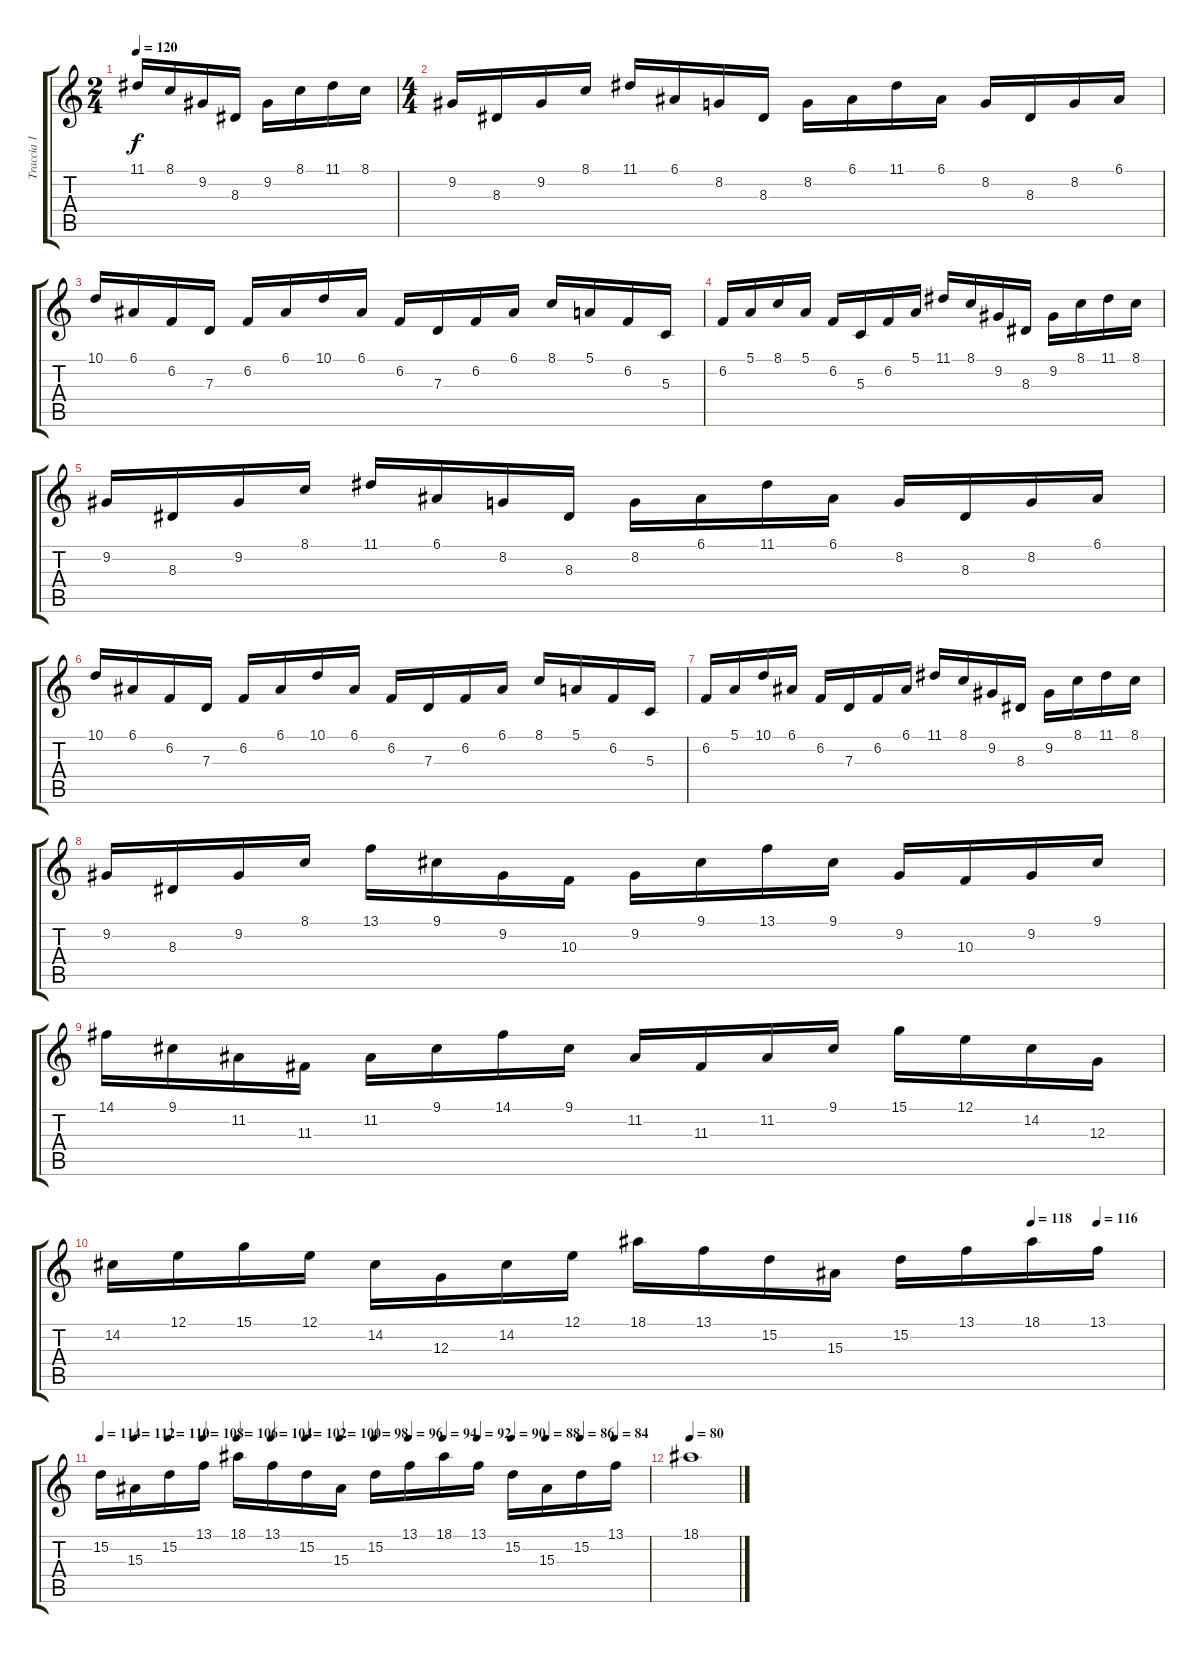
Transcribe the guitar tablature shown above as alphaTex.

\track ("Traccia 1" "Traccia 1") {instrument electricgrandpiano}
\staff {score tabs}
\tuning (E4 B3 G3 D3 A2 E2) {hide}
\ts (2 4)
\tempo 120
\clef g2
\ks c
11.1.16{dy f instrument electricgrandpiano} 8.1.16 9.2.16 8.3.16 9.2.16 8.1.16 11.1.16 8.1.16 |
\ts (4 4)
9.2.16 8.3.16 9.2.16 8.1.16 11.1.16 6.1.16 8.2.16 8.3.16 8.2.16 6.1.16 11.1.16 6.1.16 8.2.16 8.3.16 8.2.16 6.1.16 |
10.1.16 6.1.16 6.2.16 7.3.16 6.2.16 6.1.16 10.1.16 6.1.16 6.2.16 7.3.16 6.2.16 6.1.16 8.1.16 5.1.16 6.2.16 5.3.16 |
6.2.16 5.1.16 8.1.16 5.1.16 6.2.16 5.3.16 6.2.16 5.1.16 11.1.16 8.1.16 9.2.16 8.3.16 9.2.16 8.1.16 11.1.16 8.1.16 |
9.2.16 8.3.16 9.2.16 8.1.16 11.1.16 6.1.16 8.2.16 8.3.16 8.2.16 6.1.16 11.1.16 6.1.16 8.2.16 8.3.16 8.2.16 6.1.16 |
10.1.16 6.1.16 6.2.16 7.3.16 6.2.16 6.1.16 10.1.16 6.1.16 6.2.16 7.3.16 6.2.16 6.1.16 8.1.16 5.1.16 6.2.16 5.3.16 |
6.2.16 5.1.16 10.1.16 6.1.16 6.2.16 7.3.16 6.2.16 6.1.16 11.1.16 8.1.16 9.2.16 8.3.16 9.2.16 8.1.16 11.1.16 8.1.16 |
9.2.16 8.3.16 9.2.16 8.1.16 13.1.16 9.1.16 9.2.16 10.3.16 9.2.16 9.1.16 13.1.16 9.1.16 9.2.16 10.3.16 9.2.16 9.1.16 |
14.1.16 9.1.16 11.2.16 11.3.16 11.2.16 9.1.16 14.1.16 9.1.16 11.2.16 11.3.16 11.2.16 9.1.16 15.1.16 12.1.16 14.2.16 12.3.16 |
\tempo (118 0.875)
\tempo (116 0.9375)
14.2.16 12.1.16 15.1.16 12.1.16 14.2.16 12.3.16 14.2.16 12.1.16 18.1.16 13.1.16 15.2.16 15.3.16 15.2.16 13.1.16 18.1.16 13.1.16 |
\tempo 114
\tempo (112 0.0625)
\tempo (110 0.125)
\tempo (108 0.1875)
\tempo (106 0.25)
\tempo (104 0.3125)
\tempo (102 0.375)
\tempo (100 0.4375)
\tempo (98 0.5)
\tempo (96 0.5625)
\tempo (94 0.625)
\tempo (92 0.6875)
\tempo (90 0.75)
\tempo (88 0.8125)
\tempo (86 0.875)
\tempo (84 0.9375)
15.2.16 15.3.16 15.2.16 13.1.16 18.1.16 13.1.16 15.2.16 15.3.16 15.2.16 13.1.16 18.1.16 13.1.16 15.2.16 15.3.16 15.2.16 13.1.16 |
\tempo 80
18.1.1
